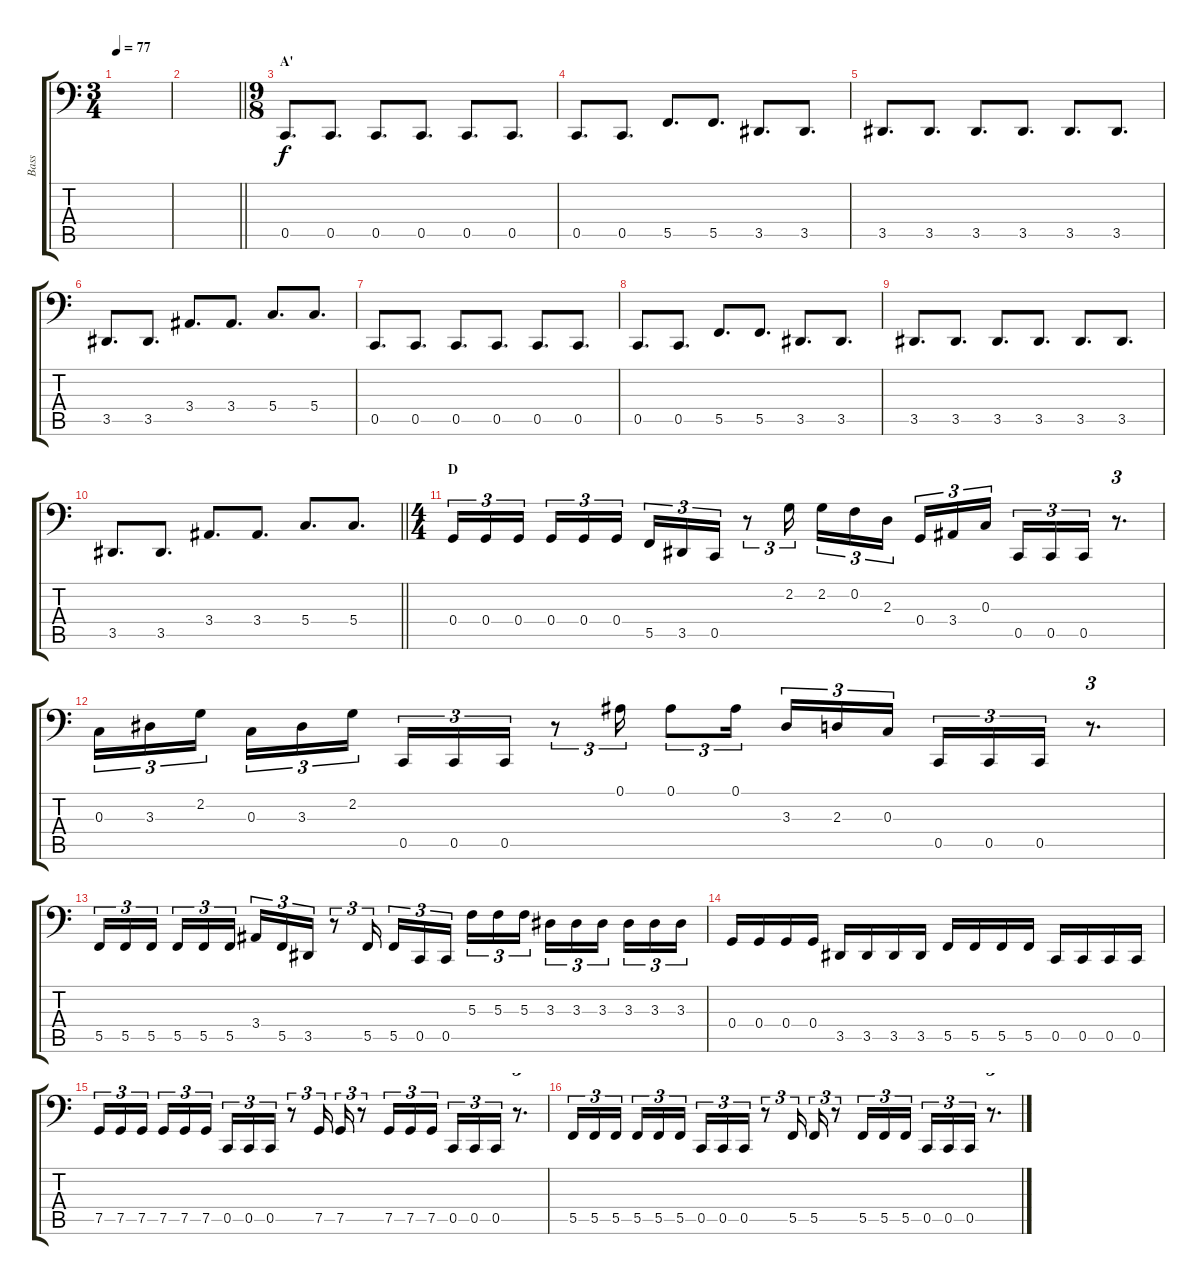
\track ("Bass" "Bass") {instrument electricbasspick}
\staff {score tabs}
\tuning (Bb2 F2 C2 G1 C1 A0) {hide}
\ts (3 4)
\tempo 77
\clef f4
\ks c
|
\barLineRight lightlight
|
\ts (9 8)
\section ("" "A'")
0.5.8{d instrument electricbasspick} 0.5.8{d} 0.5.8{d} 0.5.8{d} 0.5.8{d} 0.5.8{d} |
0.5.8{d} 0.5.8{d} 5.5.8{d} 5.5.8{d} 3.5.8{d} 3.5.8{d} |
3.5.8{d} 3.5.8{d} 3.5.8{d} 3.5.8{d} 3.5.8{d} 3.5.8{d} |
3.5.8{d} 3.5.8{d} 3.4.8{d} 3.4.8{d} 5.4.8{d} 5.4.8{d} |
0.5.8{d} 0.5.8{d} 0.5.8{d} 0.5.8{d} 0.5.8{d} 0.5.8{d} |
0.5.8{d} 0.5.8{d} 5.5.8{d} 5.5.8{d} 3.5.8{d} 3.5.8{d} |
3.5.8{d} 3.5.8{d} 3.5.8{d} 3.5.8{d} 3.5.8{d} 3.5.8{d} |
\barLineRight lightlight
3.5.8{d} 3.5.8{d} 3.4.8{d} 3.4.8{d} 5.4.8{d} 5.4.8{d} |
\ts (4 4)
\section ("" "D")
0.4.16{tu (3 2)} 0.4.16{tu (3 2)} 0.4.16{tu (3 2) beam splitsecondary} 0.4.16{tu (3 2)} 0.4.16{tu (3 2)} 0.4.16{tu (3 2)} 5.5.16{tu (3 2)} 3.5.16{tu (3 2)} 0.5.16{tu (3 2)} r.8{tu (3 2)} 2.2.16{tu (3 2)} 2.2.16{tu (3 2)} 0.2.16{tu (3 2)} 2.3.16{tu (3 2) beam splitsecondary} 0.4.16{tu (3 2)} 3.4.16{tu (3 2)} 0.3.16{tu (3 2)} 0.5.16{tu (3 2)} 0.5.16{tu (3 2)} 0.5.16{tu (3 2)} r.8{d tu (3 2)} |
0.3.16{tu (3 2)} 3.3.16{tu (3 2)} 2.2.16{tu (3 2) beam splitsecondary} 0.3.16{tu (3 2)} 3.3.16{tu (3 2)} 2.2.16{tu (3 2)} 0.5.16{tu (3 2)} 0.5.16{tu (3 2)} 0.5.16{tu (3 2)} r.8{tu (3 2)} 0.1.16{tu (3 2)} 0.1.8{tu (3 2)} 0.1.16{tu (3 2) beam splitsecondary} 3.3.16{tu (3 2)} 2.3.16{tu (3 2)} 0.3.16{tu (3 2)} 0.5.16{tu (3 2)} 0.5.16{tu (3 2)} 0.5.16{tu (3 2)} r.8{d tu (3 2)} |
5.5.16{tu (3 2)} 5.5.16{tu (3 2)} 5.5.16{tu (3 2) beam splitsecondary} 5.5.16{tu (3 2)} 5.5.16{tu (3 2)} 5.5.16{tu (3 2)} 3.4.16{tu (3 2)} 5.5.16{tu (3 2)} 3.5.16{tu (3 2)} r.8{tu (3 2)} 5.5.16{tu (3 2)} 5.5.16{tu (3 2)} 0.5.16{tu (3 2)} 0.5.16{tu (3 2) beam splitsecondary} 5.3.16{tu (3 2)} 5.3.16{tu (3 2)} 5.3.16{tu (3 2)} 3.3.16{tu (3 2)} 3.3.16{tu (3 2)} 3.3.16{tu (3 2) beam splitsecondary} 3.3.16{tu (3 2)} 3.3.16{tu (3 2)} 3.3.16{tu (3 2)} |
0.4.16 0.4.16 0.4.16 0.4.16 3.5.16 3.5.16 3.5.16 3.5.16 5.5.16 5.5.16 5.5.16 5.5.16 0.5.16 0.5.16 0.5.16 0.5.16 |
7.5.16{tu (3 2)} 7.5.16{tu (3 2)} 7.5.16{tu (3 2) beam splitsecondary} 7.5.16{tu (3 2)} 7.5.16{tu (3 2)} 7.5.16{tu (3 2)} 0.5.16{tu (3 2)} 0.5.16{tu (3 2)} 0.5.16{tu (3 2)} r.8{tu (3 2)} 7.5.16{tu (3 2)} 7.5.16{tu (3 2)} r.8{tu (3 2)} 7.5.16{tu (3 2)} 7.5.16{tu (3 2)} 7.5.16{tu (3 2)} 0.5.16{tu (3 2)} 0.5.16{tu (3 2)} 0.5.16{tu (3 2)} r.8{d tu (3 2)} |
5.5.16{tu (3 2)} 5.5.16{tu (3 2)} 5.5.16{tu (3 2) beam splitsecondary} 5.5.16{tu (3 2)} 5.5.16{tu (3 2)} 5.5.16{tu (3 2)} 0.5.16{tu (3 2)} 0.5.16{tu (3 2)} 0.5.16{tu (3 2)} r.8{tu (3 2)} 5.5.16{tu (3 2)} 5.5.16{tu (3 2)} r.8{tu (3 2)} 5.5.16{tu (3 2)} 5.5.16{tu (3 2)} 5.5.16{tu (3 2)} 0.5.16{tu (3 2)} 0.5.16{tu (3 2)} 0.5.16{tu (3 2)} r.8{d tu (3 2)}
